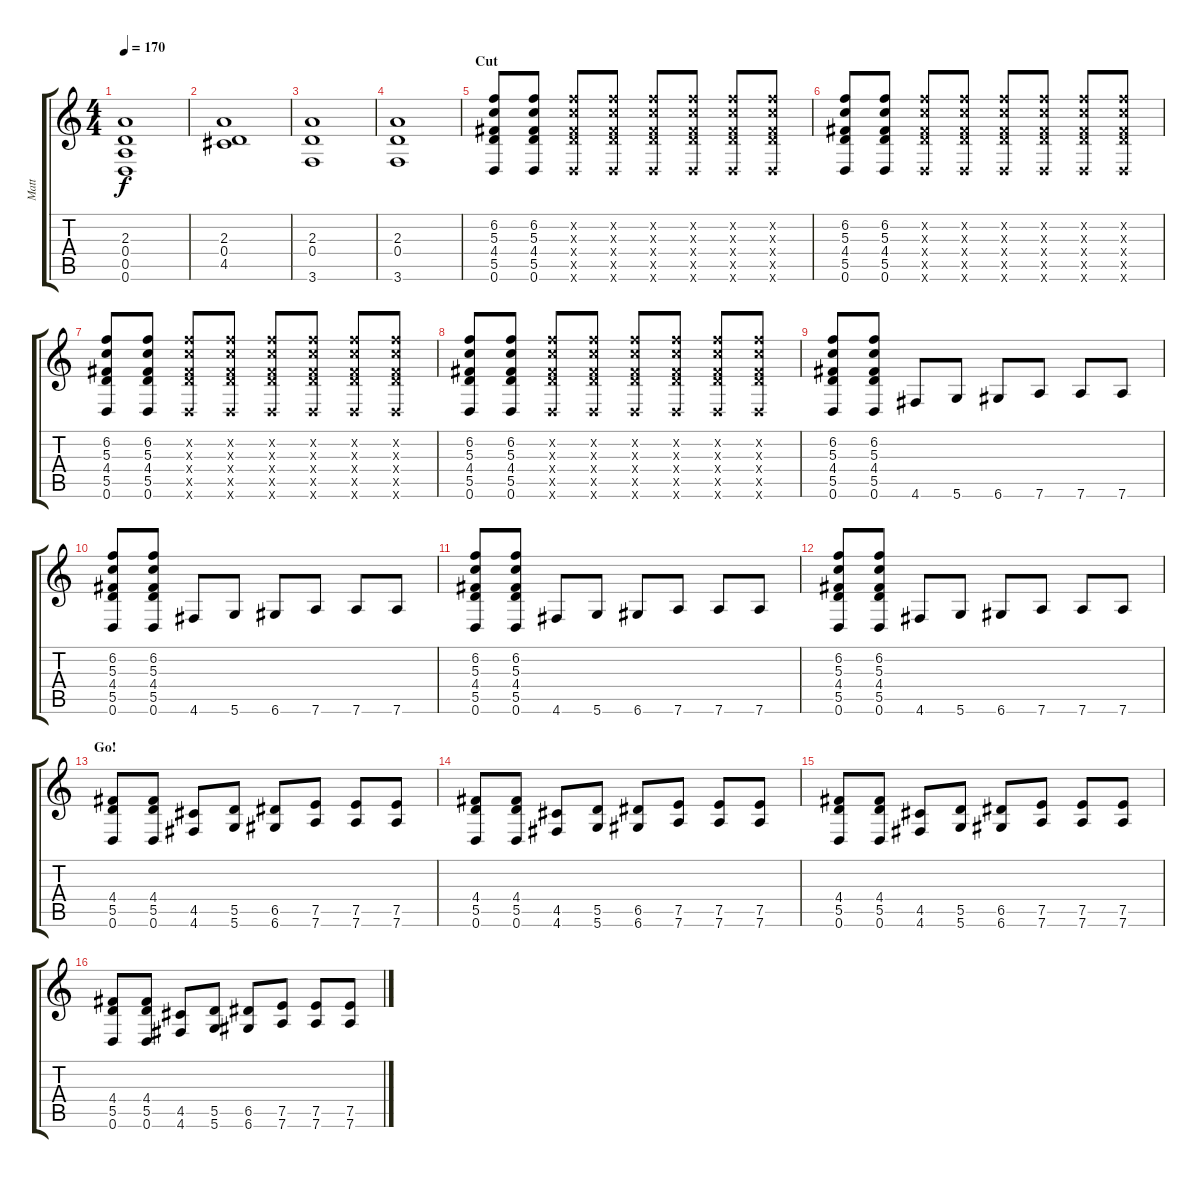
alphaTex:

\track ("Matt" "Matt") {instrument overdrivenguitar}
\staff {score tabs}
\tuning (E4 B3 G3 D3 A2 D2) {hide}
\ts (4 4)
\tempo 170
\clef g2
\ks c
(2.3 0.4 0.5 0.6).1{dy f} |
(2.3 0.4 4.5).1 |
(2.3 0.4 3.6).1 |
(2.3 0.4 3.6).1 |
\section ("" "Cut")
(6.2 5.3 4.4 5.5 0.6).8 (6.2 5.3 4.4 5.5 0.6).8 (6.2{x} 5.3{x} 4.4{x} 5.5{x} 0.6{x}).8 (6.2{x} 5.3{x} 4.4{x} 5.5{x} 0.6{x}).8 (6.2{x} 5.3{x} 4.4{x} 5.5{x} 0.6{x}).8 (6.2{x} 5.3{x} 4.4{x} 5.5{x} 0.6{x}).8 (6.2{x} 5.3{x} 4.4{x} 5.5{x} 0.6{x}).8 (6.2{x} 5.3{x} 4.4{x} 5.5{x} 0.6{x}).8 |
(6.2 5.3 4.4 5.5 0.6).8 (6.2 5.3 4.4 5.5 0.6).8 (6.2{x} 5.3{x} 4.4{x} 5.5{x} 0.6{x}).8 (6.2{x} 5.3{x} 4.4{x} 5.5{x} 0.6{x}).8 (6.2{x} 5.3{x} 4.4{x} 5.5{x} 0.6{x}).8 (6.2{x} 5.3{x} 4.4{x} 5.5{x} 0.6{x}).8 (6.2{x} 5.3{x} 4.4{x} 5.5{x} 0.6{x}).8 (6.2{x} 5.3{x} 4.4{x} 5.5{x} 0.6{x}).8 |
(6.2 5.3 4.4 5.5 0.6).8 (6.2 5.3 4.4 5.5 0.6).8 (6.2{x} 5.3{x} 4.4{x} 5.5{x} 0.6{x}).8 (6.2{x} 5.3{x} 4.4{x} 5.5{x} 0.6{x}).8 (6.2{x} 5.3{x} 4.4{x} 5.5{x} 0.6{x}).8 (6.2{x} 5.3{x} 4.4{x} 5.5{x} 0.6{x}).8 (6.2{x} 5.3{x} 4.4{x} 5.5{x} 0.6{x}).8 (6.2{x} 5.3{x} 4.4{x} 5.5{x} 0.6{x}).8 |
(6.2 5.3 4.4 5.5 0.6).8 (6.2 5.3 4.4 5.5 0.6).8 (6.2{x} 5.3{x} 4.4{x} 5.5{x} 0.6{x}).8 (6.2{x} 5.3{x} 4.4{x} 5.5{x} 0.6{x}).8 (6.2{x} 5.3{x} 4.4{x} 5.5{x} 0.6{x}).8 (6.2{x} 5.3{x} 4.4{x} 5.5{x} 0.6{x}).8 (6.2{x} 5.3{x} 4.4{x} 5.5{x} 0.6{x}).8 (6.2{x} 5.3{x} 4.4{x} 5.5{x} 0.6{x}).8 |
(6.2 5.3 4.4 5.5 0.6).8 (6.2 5.3 4.4 5.5 0.6).8 4.6.8 5.6.8 6.6.8 7.6.8 7.6.8 7.6.8 |
(6.2 5.3 4.4 5.5 0.6).8 (6.2 5.3 4.4 5.5 0.6).8 4.6.8 5.6.8 6.6.8 7.6.8 7.6.8 7.6.8 |
(6.2 5.3 4.4 5.5 0.6).8 (6.2 5.3 4.4 5.5 0.6).8 4.6.8 5.6.8 6.6.8 7.6.8 7.6.8 7.6.8 |
(6.2 5.3 4.4 5.5 0.6).8 (6.2 5.3 4.4 5.5 0.6).8 4.6.8 5.6.8 6.6.8 7.6.8 7.6.8 7.6.8 |
\section ("" "Go!")
(4.4 5.5 0.6).8 (4.4 5.5 0.6).8 (4.5 4.6).8 (5.5 5.6).8 (6.5 6.6).8 (7.5 7.6).8 (7.5 7.6).8 (7.5 7.6).8 |
(4.4 5.5 0.6).8 (4.4 5.5 0.6).8 (4.5 4.6).8 (5.5 5.6).8 (6.5 6.6).8 (7.5 7.6).8 (7.5 7.6).8 (7.5 7.6).8 |
(4.4 5.5 0.6).8 (4.4 5.5 0.6).8 (4.5 4.6).8 (5.5 5.6).8 (6.5 6.6).8 (7.5 7.6).8 (7.5 7.6).8 (7.5 7.6).8 |
(4.4 5.5 0.6).8 (4.4 5.5 0.6).8 (4.5 4.6).8 (5.5 5.6).8 (6.5 6.6).8 (7.5 7.6).8 (7.5 7.6).8 (7.5 7.6).8
